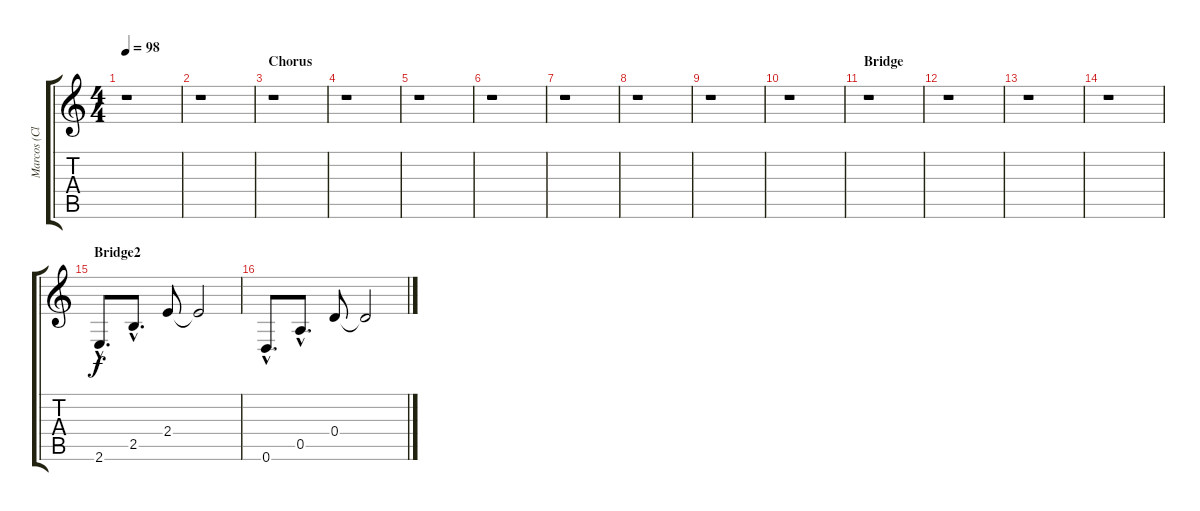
\track ("Marcos (Clean)" "Marcos (Cl") {instrument electricguitarclean}
\staff {score tabs}
\tuning (E4 B3 G3 D3 A2 D2) {hide}
\ts (4 4)
\tempo 98
\clef g2
\ks c
r.1{dy f} |
r.1 |
\section ("" "Chorus")
r.1 |
r.1 |
r.1 |
r.1 |
r.1 |
r.1 |
r.1 |
r.1 |
\section ("" "Bridge")
r.1 |
r.1 |
r.1 |
r.1 |
\section ("" "Bridge2")
2.6{hac}.8{d} 2.5{hac}.8{d} 2.4.8 2.4{t}.2 |
0.6{hac}.8{d} 0.5{hac}.8{d} 0.4.8 0.4{t}.2
